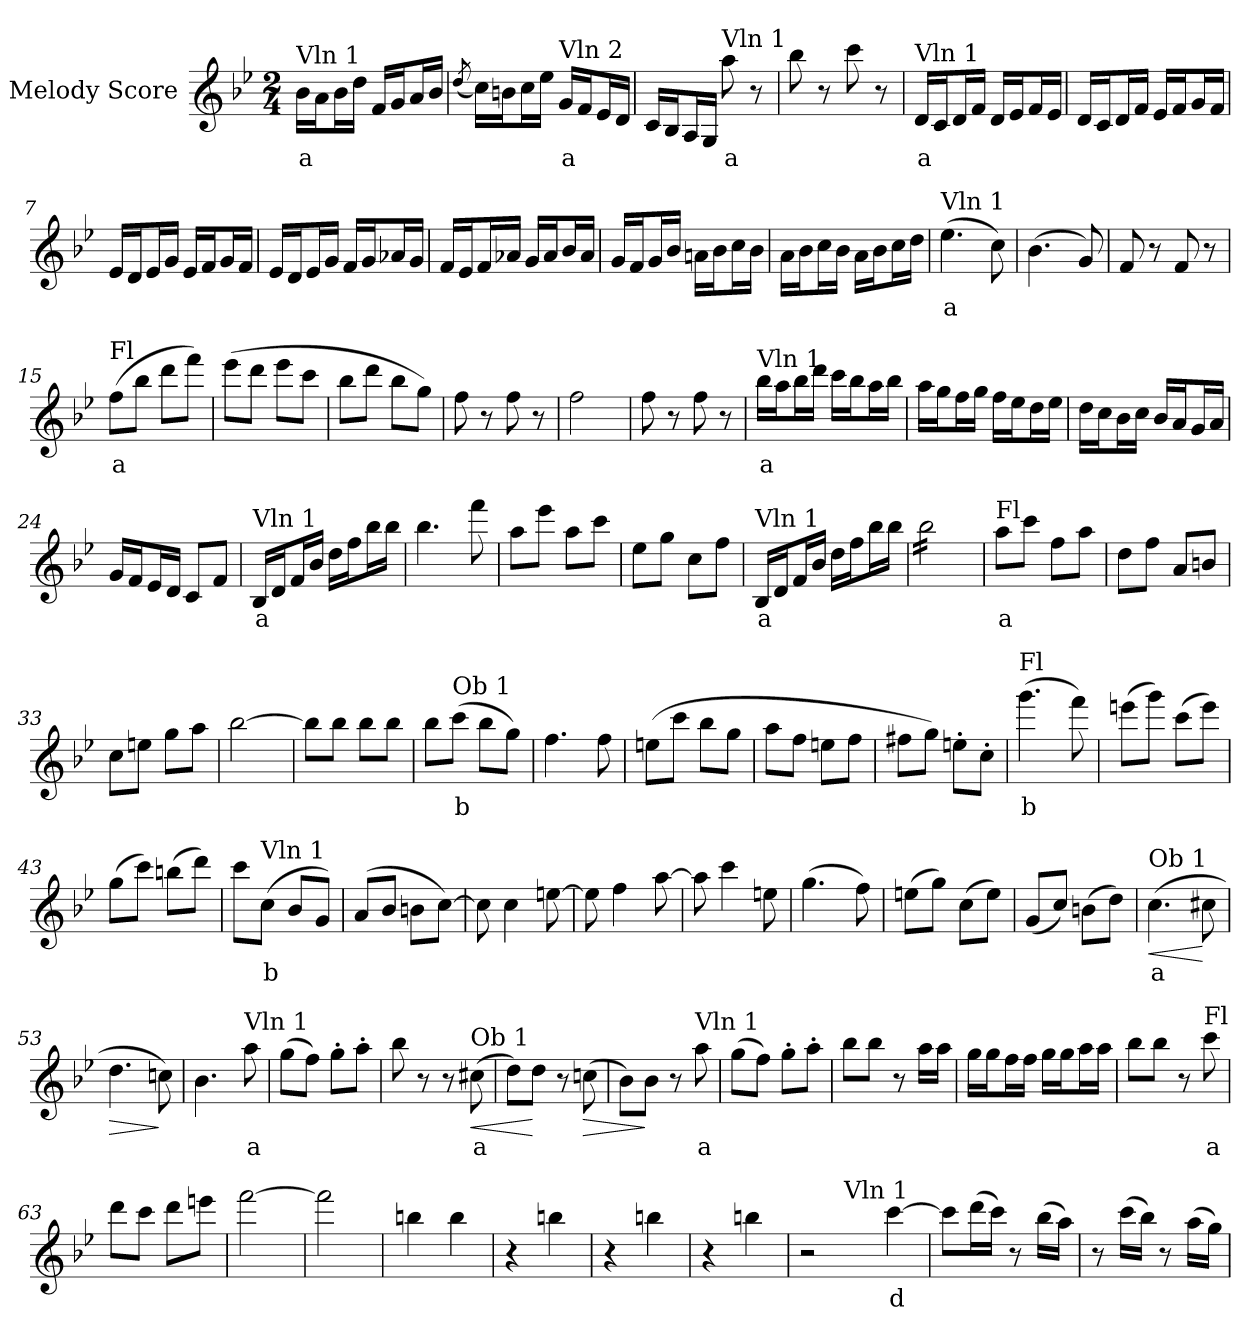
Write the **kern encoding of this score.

**kern	**text	**dynam
*part1	*part1	*part1
*staff1	*staff1	*staff1
*I"Melody Score	*	*
*k[b-e-]	*	*
*M2/4	*	*
*MM160	*	*
=1	=1	=1
!LO:TX:a:t=Vln 1	!	!
!	!LO:LY:b:color=#FF0000	!
16b-\LL	a	.
16a\J	.	.
16b-\L	.	.
16dd\JJ	.	.
16f/LL	.	.
16g/J	.	.
16a/L	.	.
16b-/JJ	.	.
=2	=2	=2
(8qdd/	.	.
16cc\LL)	.	.
16bn\J	.	.
16cc\L	.	.
16ee-\JJ	.	.
!LO:TX:a:t=Vln 2	!	!
!	!LO:LY:b:color=#FF0000	!
16g/LL	a	.
16f/J	.	.
16e-/L	.	.
16d/JJ	.	.
=3	=3	=3
16c/LL	.	.
16B-/J	.	.
16A/L	.	.
16G/JJ	.	.
!LO:TX:a:t=Vln 1	!	!
!	!LO:LY:color=#FF0000	!
8aa\	a	.
8r	.	.
=4	=4	=4
8bb-\	.	.
8r	.	.
8ccc\	.	.
8r	.	.
=5	=5	=5
!LO:TX:a:t=Vln 1	!	!
!	!LO:LY:b:color=#FF0000	!
16d/LL	a	.
16c/J	.	.
16d/L	.	.
16f/JJ	.	.
16d/LL	.	.
16e-/J	.	.
16f/L	.	.
16e-/JJ	.	.
=6	=6	=6
16d/LL	.	.
16c/J	.	.
16d/L	.	.
16f/JJ	.	.
16e-/LL	.	.
16f/J	.	.
16g/L	.	.
16f/JJ	.	.
=7	=7	=7
16e-/LL	.	.
16d/J	.	.
16e-/L	.	.
16g/JJ	.	.
16e-/LL	.	.
16f/J	.	.
16g/L	.	.
16f/JJ	.	.
=8	=8	=8
16e-/LL	.	.
16d/J	.	.
16e-/L	.	.
16g/JJ	.	.
16f/LL	.	.
16g/J	.	.
16a-X/L	.	.
16g/JJ	.	.
=9	=9	=9
16f/LL	.	.
16e-/J	.	.
16f/L	.	.
16a-X/JJ	.	.
16g/LL	.	.
16a-/J	.	.
16b-/L	.	.
16a-/JJ	.	.
=10	=10	=10
16g/LL	.	.
16f/J	.	.
16g/L	.	.
16b-/JJ	.	.
16an\LL	.	.
16b-\J	.	.
16cc\L	.	.
16b-\JJ	.	.
=11	=11	=11
16a\LL	.	.
16b-\J	.	.
16cc\L	.	.
16b-\JJ	.	.
16a\LL	.	.
16b-\J	.	.
16cc\L	.	.
16dd\JJ	.	.
=12	=12	=12
!LO:TX:a:t=Vln 1	!	!
!	!LO:LY:b:color=#FF0000	!
(4.ee-\	a	.
8cc\)	.	.
=13	=13	=13
(4.b-\	.	.
8g/)	.	.
=14	=14	=14
8f/	.	.
8r	.	.
8f/	.	.
8r	.	.
=15	=15	=15
!LO:TX:a:t=Fl	!	!
!	!LO:LY:b:color=#FF0000	!
(8ff\L	a	.
8bb-\J	.	.
8ddd\L	.	.
8fff\J)	.	.
=16	=16	=16
(8eee-\L	.	.
8ddd\J	.	.
8eee-\L	.	.
8ccc\J	.	.
=17	=17	=17
8bb-\L	.	.
8ddd\J	.	.
8bb-\L	.	.
8gg\J)	.	.
=18	=18	=18
8ff\	.	.
8r	.	.
8ff\	.	.
8r	.	.
=19	=19	=19
2ff\	.	.
=20	=20	=20
8ff\	.	.
8r	.	.
8ff\	.	.
8r	.	.
=21	=21	=21
!LO:TX:a:t=Vln 1	!	!
!	!LO:LY:b:color=#FF0000	!
16bb-\LL	a	.
16aa\J	.	.
16bb-\L	.	.
16ddd\JJ	.	.
16ccc\LL	.	.
16bb-\J	.	.
16aa\L	.	.
16bb-\JJ	.	.
=22	=22	=22
16aa\LL	.	.
16gg\J	.	.
16ff\L	.	.
16gg\JJ	.	.
16ff\LL	.	.
16ee-\J	.	.
16dd\L	.	.
16ee-\JJ	.	.
=23	=23	=23
16dd\LL	.	.
16cc\J	.	.
16b-\L	.	.
16cc\JJ	.	.
16b-/LL	.	.
16a/J	.	.
16g/L	.	.
16a/JJ	.	.
=24	=24	=24
16g/LL	.	.
16f/J	.	.
16e-/L	.	.
16d/JJ	.	.
8c/L	.	.
8f/J	.	.
=25	=25	=25
!LO:TX:a:t=Vln 1	!	!
!	!LO:LY:b:color=#FF0000	!
16B-/LL	a	.
16d/J	.	.
16f/L	.	.
16b-/JJ	.	.
16dd\LL	.	.
16ff\J	.	.
16bb-\L	.	.
16bb-\JJ	.	.
=26	=26	=26
4.bb-\	.	.
8fff\	.	.
=27	=27	=27
8aa\L	.	.
8eee-\J	.	.
8aa\L	.	.
8ccc\J	.	.
=28	=28	=28
8ee-\L	.	.
8gg\J	.	.
8cc\L	.	.
8ff\J	.	.
=29	=29	=29
!LO:TX:a:t=Vln 1	!	!
!	!LO:LY:b:color=#FF0000	!
16B-/LL	a	.
16d/J	.	.
16f/L	.	.
16b-/JJ	.	.
16dd\LL	.	.
16ff\J	.	.
16bb-\L	.	.
16bb-\JJ	.	.
=30	=30	=30
*tremolo	*	*
16bb-\LL	.	.
16bb-\	.	.
16bb-\	.	.
16bb-\	.	.
16bb-\	.	.
16bb-\	.	.
16bb-\	.	.
16bb-\JJ	.	.
*Xtremolo	*	*
=31	=31	=31
!LO:TX:a:t=Fl	!	!
!	!LO:LY:b:color=#FF0000	!
8aa\L	a	.
8ccc\J	.	.
8ff\L	.	.
8aa\J	.	.
=32	=32	=32
8dd\L	.	.
8ff\J	.	.
8a/L	.	.
8bn/J	.	.
=33	=33	=33
8cc\L	.	.
8een\J	.	.
8gg\L	.	.
8aa\J	.	.
=34	=34	=34
[2bb-\	.	.
=35	=35	=35
8bb-\L]	.	.
8bb-\J	.	.
8bb-\L	.	.
8bb-\J	.	.
=36	=36	=36
8bb-\L	.	.
!LO:TX:a:t=Ob 1	!	!
!	!LO:LY:b:color=#FF0000	!
(8ccc\J	b	.
8bb-\L	.	.
8gg\J)	.	.
=37	=37	=37
4.ff\	.	.
8ff\	.	.
=38	=38	=38
(8een\L	.	.
8ccc\J	.	.
8bb-\L	.	.
8gg\J	.	.
=39	=39	=39
8aa\L	.	.
8ff\J	.	.
8een\L	.	.
8ff\J	.	.
=40	=40	=40
8ff#X\L	.	.
8gg\J)	.	.
8een'\L	.	.
8cc'\J	.	.
=41	=41	=41
!LO:TX:a:t=Fl	!	!
!	!LO:LY:b:color=#FF0000	!
(4.ggg\	b	.
8fff\)	.	.
=42	=42	=42
(8eeen\L	.	.
8ggg\J)	.	.
(8ccc\L	.	.
8eee\J)	.	.
=43	=43	=43
(8gg\L	.	.
8ccc\J)	.	.
(8bbn\L	.	.
8ddd\J)	.	.
=44	=44	=44
8ccc\L	.	.
!LO:TX:a:t=Vln 1	!	!
!	!LO:LY:b:color=#FF0000	!
(8cc\J	b	.
8b-/L	.	.
8g/J)	.	.
=45	=45	=45
(8a/L	.	.
8b-/J	.	.
8bn\L	.	.
[8cc\J)	.	.
=46	=46	=46
8cc\]	.	.
4cc\	.	.
[8een\	.	.
=47	=47	=47
8ee\]	.	.
4ff\	.	.
[8aa\	.	.
=48	=48	=48
8aa\]	.	.
4ccc\	.	.
8een\	.	.
=49	=49	=49
(4.gg\	.	.
8ff\)	.	.
=50	=50	=50
(8een\L	.	.
8gg\J)	.	.
(8cc\L	.	.
8ee\J)	.	.
=51	=51	=51
(8g/L	.	.
8cc/J)	.	.
(8bn\L	.	.
8dd\J)	.	.
=52	=52	=52
!LO:TX:a:t=Ob 1	!	!
!	!LO:LY:b:color=#FF0000	!LO:HP:b
(4.cc\	a	<
8cc#X\	.	[
=53	=53	=53
!	!	!LO:HP:b
4.dd\	.	>
8ccn\)	.	]
=54	=54	=54
4.b-\	.	.
!LO:TX:a:t=Vln 1	!	!
!	!LO:LY:b:color=#FF0000	!
8aa\	a	.
=55	=55	=55
(8gg\L	.	.
8ff\J)	.	.
8gg'\L	.	.
8aa'\J	.	.
=56	=56	=56
8bb-\	.	.
8r	.	.
8r	.	.
!LO:TX:a:t=Ob 1	!	!
!	!LO:LY:b:color=#FF0000	!LO:HP:b
(8cc#X\	a	<
=57	=57	=57
8dd\L)	.	.
8dd\J	.	[
8r	.	.
!	!	!LO:HP:b
(8ccn\	.	>
=58	=58	=58
8b-\L)	.	.
8b-\J	.	]
8r	.	.
!LO:TX:a:t=Vln 1	!	!
!	!LO:LY:b:color=#FF0000	!
8aa\	a	.
=59	=59	=59
(8gg\L	.	.
8ff\J)	.	.
8gg'\L	.	.
8aa'\J	.	.
=60	=60	=60
8bb-\L	.	.
8bb-\J	.	.
8r	.	.
16aa\LL	.	.
16aa\JJ	.	.
=61	=61	=61
16gg\LL	.	.
16gg\J	.	.
16ff\L	.	.
16ff\JJ	.	.
16gg\LL	.	.
16gg\J	.	.
16aa\L	.	.
16aa\JJ	.	.
=62	=62	=62
8bb-\L	.	.
8bb-\J	.	.
8r	.	.
!LO:TX:a:t=Fl	!	!
!	!LO:LY:b:color=#FF0000	!
8ccc\	a	.
=63	=63	=63
8ddd\L	.	.
8ccc\J	.	.
8ddd\L	.	.
8eeen\J	.	.
=64	=64	=64
[2fff\	.	.
=65	=65	=65
2fff\]	.	.
=66	=66	=66
4bbn\	.	.
4bb\	.	.
=67	=67	=67
4r	.	.
4bbn\	.	.
=68	=68	=68
4r	.	.
4bbn\	.	.
=69	=69	=69
4r	.	.
4bbn\	.	.
=70	=70	=70
*^	*	*
2r	4ryy	.	.
!	!LO:TX:a:t=Vln 1	!	!
.	2ryy	.	.
!	!	!LO:LY:b:color=#FF0000	!
[4ccc\	.	d	.
*v	*v	*	*
=71	=71	=71
8ccc\L]	.	.
(16ddd\L	.	.
16ccc\JJ)	.	.
8r	.	.
(16bb-\LL	.	.
16aa\JJ)	.	.
=72	=72	=72
8r	.	.
(16ccc\LL	.	.
16bb-\JJ)	.	.
8r	.	.
(16aa\LL	.	.
16gg\JJ)	.	.
=	=	=
*-	*-	*-
